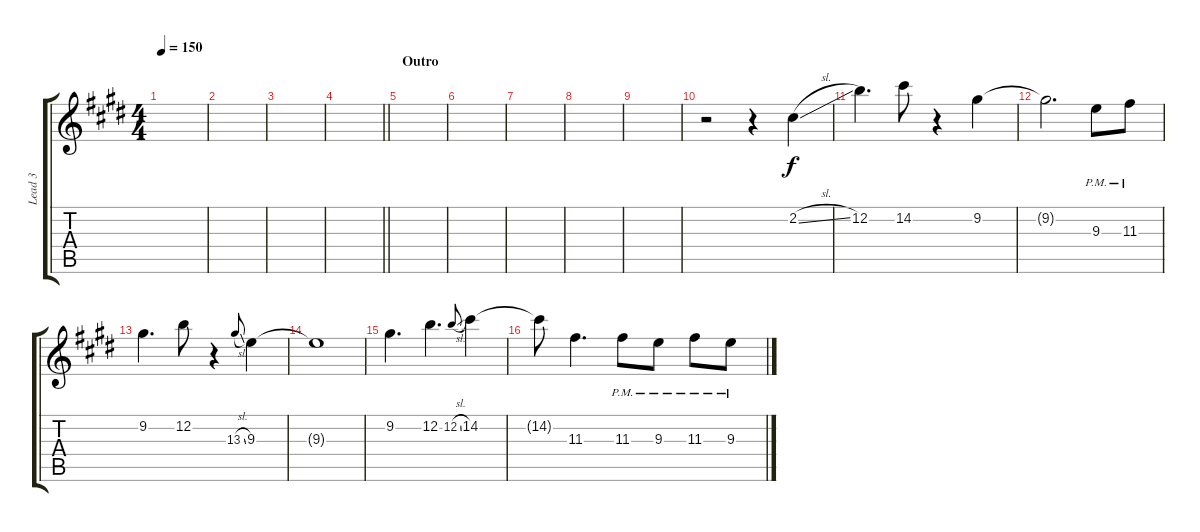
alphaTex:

\track ("Lead 3" "Lead 3") {instrument distortionguitar}
\staff {score tabs}
\tuning (E4 B3 G3 D3 A2 E2) {hide}
\ts (4 4)
\tempo 150
\clef g2
\ks c#minor
|
|
|
\barLineRight lightlight
|
\section ("" "Outro")
|
|
|
|
|
r.2 r.4 2.2{sl}.4 |
12.2.4{d} 14.2.8 r.4 9.2.4 |
9.2{t}.2{d} 9.3{pm}.8 11.3{pm}.8 |
9.2.4{d} 12.2.8 r.4 13.3{sl}.8{gr onbeat} 9.3.4 |
9.3{t}.1 |
9.2.4{d} 12.2.4{d} 12.2{sl}.8{gr onbeat} 14.2.4 |
14.2{t}.8 11.3.4{d} 11.3{pm}.8 9.3{pm}.8 11.3{pm}.8 9.3{pm}.8
